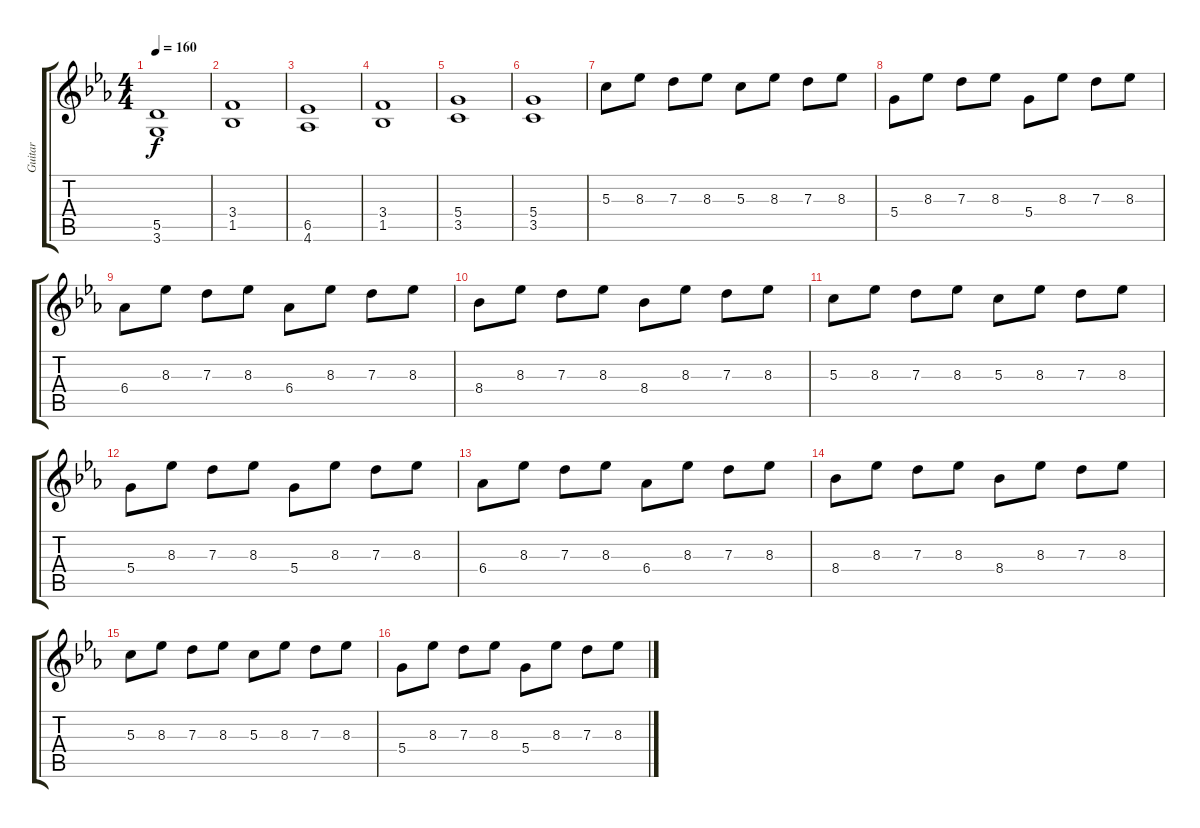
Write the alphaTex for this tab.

\track ("Guitar" "Guitar") {instrument distortionguitar}
\staff {score tabs}
\tuning (E4 B3 G3 D3 A2 E2) {hide}
\ts (4 4)
\tempo 160
\clef g2
\ks eb
(5.5 3.6).1{dy f} |
(3.4 1.5).1 |
(6.5 4.6).1 |
(3.4 1.5).1 |
(5.4 3.5).1 |
(5.4 3.5).1 |
\section ("" "")
5.3.8 8.3.8 7.3.8 8.3.8 5.3.8 8.3.8 7.3.8 8.3.8 |
5.4.8 8.3.8 7.3.8 8.3.8 5.4.8 8.3.8 7.3.8 8.3.8 |
6.4.8 8.3.8 7.3.8 8.3.8 6.4.8 8.3.8 7.3.8 8.3.8 |
8.4.8 8.3.8 7.3.8 8.3.8 8.4.8 8.3.8 7.3.8 8.3.8 |
5.3.8 8.3.8 7.3.8 8.3.8 5.3.8 8.3.8 7.3.8 8.3.8 |
5.4.8 8.3.8 7.3.8 8.3.8 5.4.8 8.3.8 7.3.8 8.3.8 |
6.4.8 8.3.8 7.3.8 8.3.8 6.4.8 8.3.8 7.3.8 8.3.8 |
8.4.8 8.3.8 7.3.8 8.3.8 8.4.8 8.3.8 7.3.8 8.3.8 |
5.3.8 8.3.8 7.3.8 8.3.8 5.3.8 8.3.8 7.3.8 8.3.8 |
5.4.8 8.3.8 7.3.8 8.3.8 5.4.8 8.3.8 7.3.8 8.3.8
